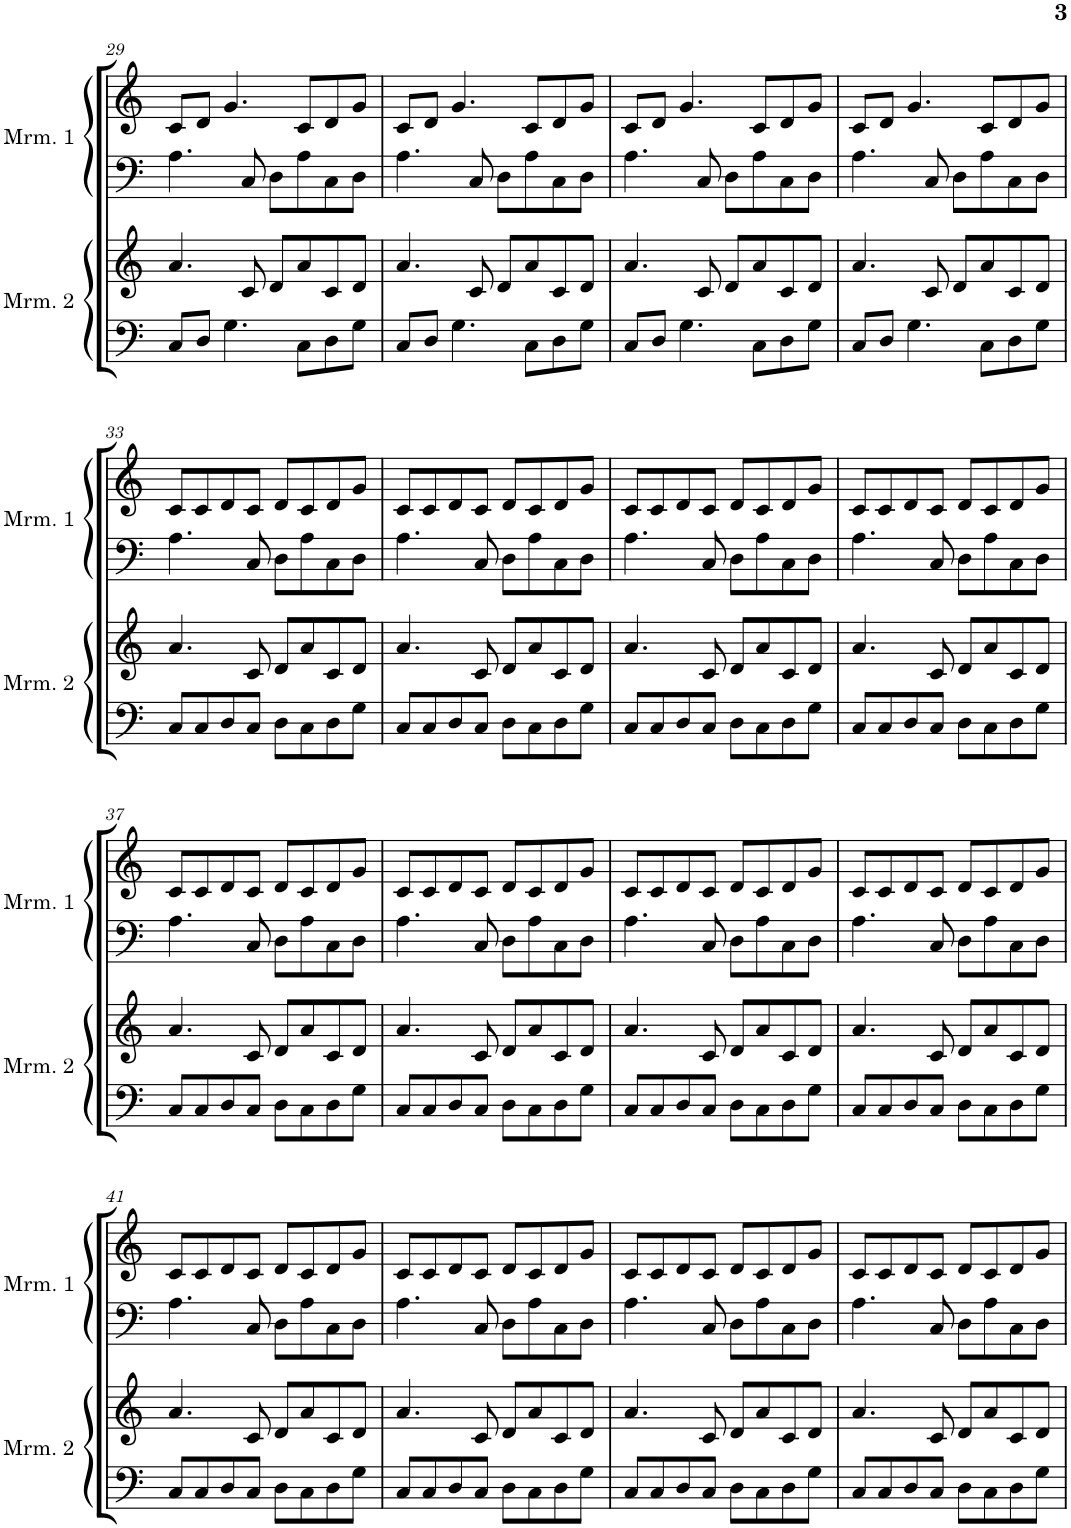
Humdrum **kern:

**kern	**kern	**kern	**kern
*part4	*part3	*part2	*part1
*staff4	*staff3	*staff2	*staff1
*I"Marimba 2	*I"Marimba 2	*I"Marimba 1	*I"Marimba 1
*I'Mrm. 2	*I'Mrm. 2	*I'Mrm. 1	*I'Mrm. 1
!!LO:PB:g=z
*clefF4	*clefG2	*clefF4	*clefG2
*k[]	*k[]	*k[]	*k[]
*M4/4	*M4/4	*M4/4	*M4/4
=29	=29	=29	=29
8C/L	4.a/	4.A\	8c/L
8D/J	.	.	8d/J
4.G\	.	.	4.g/
.	8c/	8C/	.
.	8d/L	8D\L	.
8C\L	8a/	8A\	8c/L
8D\	8c/	8C\	8d/
8G\J	8d/J	8D\J	8g/J
=30	=30	=30	=30
8C/L	4.a/	4.A\	8c/L
8D/J	.	.	8d/J
4.G\	.	.	4.g/
.	8c/	8C/	.
.	8d/L	8D\L	.
8C\L	8a/	8A\	8c/L
8D\	8c/	8C\	8d/
8G\J	8d/J	8D\J	8g/J
=31	=31	=31	=31
8C/L	4.a/	4.A\	8c/L
8D/J	.	.	8d/J
4.G\	.	.	4.g/
.	8c/	8C/	.
.	8d/L	8D\L	.
8C\L	8a/	8A\	8c/L
8D\	8c/	8C\	8d/
8G\J	8d/J	8D\J	8g/J
=32	=32	=32	=32
8C/L	4.a/	4.A\	8c/L
8D/J	.	.	8d/J
4.G\	.	.	4.g/
.	8c/	8C/	.
.	8d/L	8D\L	.
8C\L	8a/	8A\	8c/L
8D\	8c/	8C\	8d/
8G\J	8d/J	8D\J	8g/J
!!LO:LB:g=z
=33	=33	=33	=33
8C/L	4.a/	4.A\	8c/L
8C/	.	.	8c/
8D/	.	.	8d/
8C/J	8c/	8C/	8c/J
8D\L	8d/L	8D\L	8d/L
8C\	8a/	8A\	8c/
8D\	8c/	8C\	8d/
8G\J	8d/J	8D\J	8g/J
=34	=34	=34	=34
8C/L	4.a/	4.A\	8c/L
8C/	.	.	8c/
8D/	.	.	8d/
8C/J	8c/	8C/	8c/J
8D\L	8d/L	8D\L	8d/L
8C\	8a/	8A\	8c/
8D\	8c/	8C\	8d/
8G\J	8d/J	8D\J	8g/J
=35	=35	=35	=35
8C/L	4.a/	4.A\	8c/L
8C/	.	.	8c/
8D/	.	.	8d/
8C/J	8c/	8C/	8c/J
8D\L	8d/L	8D\L	8d/L
8C\	8a/	8A\	8c/
8D\	8c/	8C\	8d/
8G\J	8d/J	8D\J	8g/J
=36	=36	=36	=36
8C/L	4.a/	4.A\	8c/L
8C/	.	.	8c/
8D/	.	.	8d/
8C/J	8c/	8C/	8c/J
8D\L	8d/L	8D\L	8d/L
8C\	8a/	8A\	8c/
8D\	8c/	8C\	8d/
8G\J	8d/J	8D\J	8g/J
!!LO:LB:g=z
=37	=37	=37	=37
8C/L	4.a/	4.A\	8c/L
8C/	.	.	8c/
8D/	.	.	8d/
8C/J	8c/	8C/	8c/J
8D\L	8d/L	8D\L	8d/L
8C\	8a/	8A\	8c/
8D\	8c/	8C\	8d/
8G\J	8d/J	8D\J	8g/J
=38	=38	=38	=38
8C/L	4.a/	4.A\	8c/L
8C/	.	.	8c/
8D/	.	.	8d/
8C/J	8c/	8C/	8c/J
8D\L	8d/L	8D\L	8d/L
8C\	8a/	8A\	8c/
8D\	8c/	8C\	8d/
8G\J	8d/J	8D\J	8g/J
=39	=39	=39	=39
8C/L	4.a/	4.A\	8c/L
8C/	.	.	8c/
8D/	.	.	8d/
8C/J	8c/	8C/	8c/J
8D\L	8d/L	8D\L	8d/L
8C\	8a/	8A\	8c/
8D\	8c/	8C\	8d/
8G\J	8d/J	8D\J	8g/J
=40	=40	=40	=40
8C/L	4.a/	4.A\	8c/L
8C/	.	.	8c/
8D/	.	.	8d/
8C/J	8c/	8C/	8c/J
8D\L	8d/L	8D\L	8d/L
8C\	8a/	8A\	8c/
8D\	8c/	8C\	8d/
8G\J	8d/J	8D\J	8g/J
!!LO:LB:g=z
=41	=41	=41	=41
8C/L	4.a/	4.A\	8c/L
8C/	.	.	8c/
8D/	.	.	8d/
8C/J	8c/	8C/	8c/J
8D\L	8d/L	8D\L	8d/L
8C\	8a/	8A\	8c/
8D\	8c/	8C\	8d/
8G\J	8d/J	8D\J	8g/J
=42	=42	=42	=42
8C/L	4.a/	4.A\	8c/L
8C/	.	.	8c/
8D/	.	.	8d/
8C/J	8c/	8C/	8c/J
8D\L	8d/L	8D\L	8d/L
8C\	8a/	8A\	8c/
8D\	8c/	8C\	8d/
8G\J	8d/J	8D\J	8g/J
=43	=43	=43	=43
8C/L	4.a/	4.A\	8c/L
8C/	.	.	8c/
8D/	.	.	8d/
8C/J	8c/	8C/	8c/J
8D\L	8d/L	8D\L	8d/L
8C\	8a/	8A\	8c/
8D\	8c/	8C\	8d/
8G\J	8d/J	8D\J	8g/J
=44	=44	=44	=44
8C/L	4.a/	4.A\	8c/L
8C/	.	.	8c/
8D/	.	.	8d/
8C/J	8c/	8C/	8c/J
8D\L	8d/L	8D\L	8d/L
8C\	8a/	8A\	8c/
8D\	8c/	8C\	8d/
8G\J	8d/J	8D\J	8g/J
=	=	=	=
*-	*-	*-	*-
